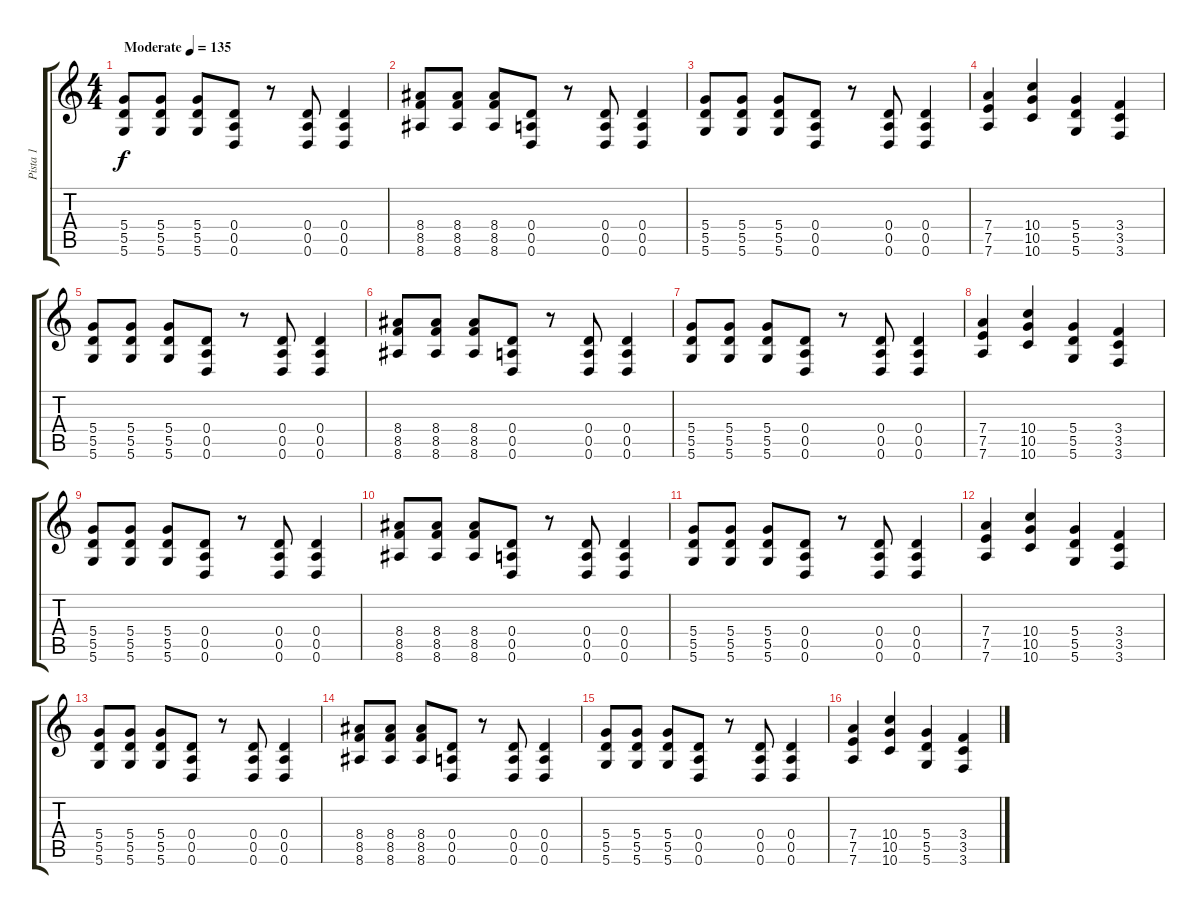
\track ("Pista 1" "Pista 1") {instrument overdrivenguitar}
\staff {score tabs}
\tuning (E4 B3 G3 D3 A2 D2) {hide}
\ts (4 4)
\tempo (135 "Moderate")
\clef g2
\ks c
(5.4 5.5 5.6).8{dy f instrument overdrivenguitar} (5.4 5.5 5.6).8 (5.4 5.5 5.6).8 (0.4 0.5 0.6).8 r.8 (0.4 0.5 0.6).8 (0.4 0.5 0.6).4 |
(8.4 8.5 8.6).8 (8.4 8.5 8.6).8 (8.4 8.5 8.6).8 (0.4 0.5 0.6).8 r.8 (0.4 0.5 0.6).8 (0.4 0.5 0.6).4 |
(5.4 5.5 5.6).8 (5.4 5.5 5.6).8 (5.4 5.5 5.6).8 (0.4 0.5 0.6).8 r.8 (0.4 0.5 0.6).8 (0.4 0.5 0.6).4 |
(7.4 7.5 7.6).4 (10.4 10.5 10.6).4 (5.4 5.5 5.6).4 (3.4 3.5 3.6).4 |
(5.4 5.5 5.6).8 (5.4 5.5 5.6).8 (5.4 5.5 5.6).8 (0.4 0.5 0.6).8 r.8 (0.4 0.5 0.6).8 (0.4 0.5 0.6).4 |
(8.4 8.5 8.6).8 (8.4 8.5 8.6).8 (8.4 8.5 8.6).8 (0.4 0.5 0.6).8 r.8 (0.4 0.5 0.6).8 (0.4 0.5 0.6).4 |
(5.4 5.5 5.6).8 (5.4 5.5 5.6).8 (5.4 5.5 5.6).8 (0.4 0.5 0.6).8 r.8 (0.4 0.5 0.6).8 (0.4 0.5 0.6).4 |
(7.4 7.5 7.6).4 (10.4 10.5 10.6).4 (5.4 5.5 5.6).4 (3.4 3.5 3.6).4 |
(5.4 5.5 5.6).8 (5.4 5.5 5.6).8 (5.4 5.5 5.6).8 (0.4 0.5 0.6).8 r.8 (0.4 0.5 0.6).8 (0.4 0.5 0.6).4 |
(8.4 8.5 8.6).8 (8.4 8.5 8.6).8 (8.4 8.5 8.6).8 (0.4 0.5 0.6).8 r.8 (0.4 0.5 0.6).8 (0.4 0.5 0.6).4 |
(5.4 5.5 5.6).8 (5.4 5.5 5.6).8 (5.4 5.5 5.6).8 (0.4 0.5 0.6).8 r.8 (0.4 0.5 0.6).8 (0.4 0.5 0.6).4 |
(7.4 7.5 7.6).4 (10.4 10.5 10.6).4 (5.4 5.5 5.6).4 (3.4 3.5 3.6).4 |
(5.4 5.5 5.6).8 (5.4 5.5 5.6).8 (5.4 5.5 5.6).8 (0.4 0.5 0.6).8 r.8 (0.4 0.5 0.6).8 (0.4 0.5 0.6).4 |
(8.4 8.5 8.6).8 (8.4 8.5 8.6).8 (8.4 8.5 8.6).8 (0.4 0.5 0.6).8 r.8 (0.4 0.5 0.6).8 (0.4 0.5 0.6).4 |
(5.4 5.5 5.6).8 (5.4 5.5 5.6).8 (5.4 5.5 5.6).8 (0.4 0.5 0.6).8 r.8 (0.4 0.5 0.6).8 (0.4 0.5 0.6).4 |
(7.4 7.5 7.6).4 (10.4 10.5 10.6).4 (5.4 5.5 5.6).4 (3.4 3.5 3.6).4
